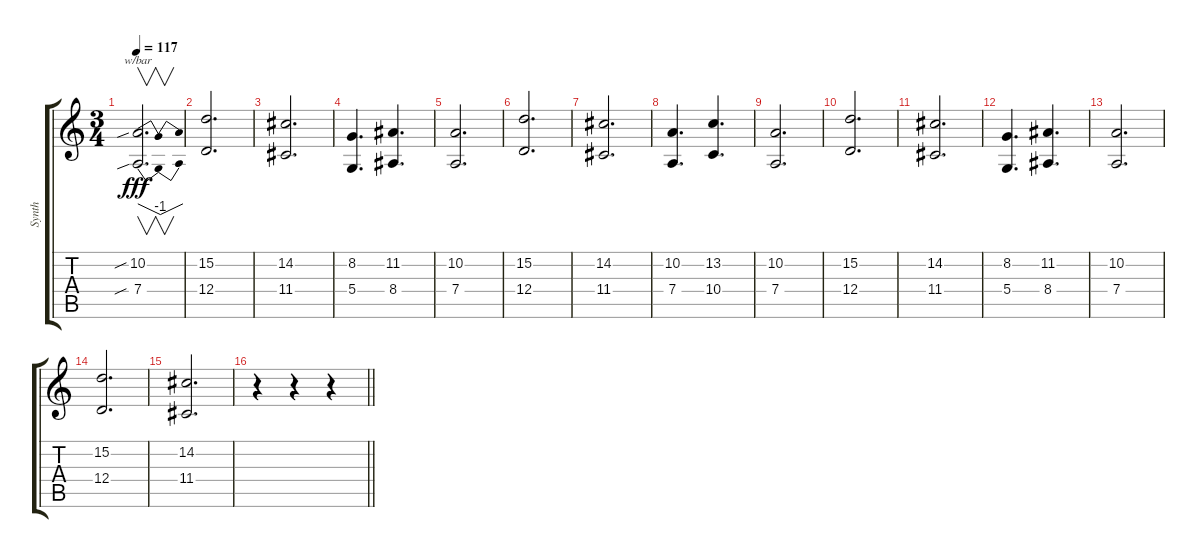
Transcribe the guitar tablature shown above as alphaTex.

\track ("Synth" "Synth") {instrument stringensemble1}
\staff {score tabs}
\tuning (E4 B3 G3 D3 A2 D2) {hide}
\ts (3 4)
\tempo 117
\clef g2
\ks c
(10.2{sib} 7.4{sib}).2{v d tbe (dip default 0 0 30 -4 60 0) dy fff} |
(15.2 12.4).2{d} |
(14.2 11.4).2{d} |
(8.2 5.4).4{d} (11.2 8.4).4{d} |
(10.2 7.4).2{d} |
(15.2 12.4).2{d} |
(14.2 11.4).2{d} |
(10.2 7.4).4{d} (13.2 10.4).4{d} |
(10.2 7.4).2{d} |
(15.2 12.4).2{d} |
(14.2 11.4).2{d} |
(8.2 5.4).4{d} (11.2 8.4).4{d} |
(10.2 7.4).2{d} |
(15.2 12.4).2{d} |
(14.2 11.4).2{d} |
\barLineRight lightlight
r.4 r.4 r.4
